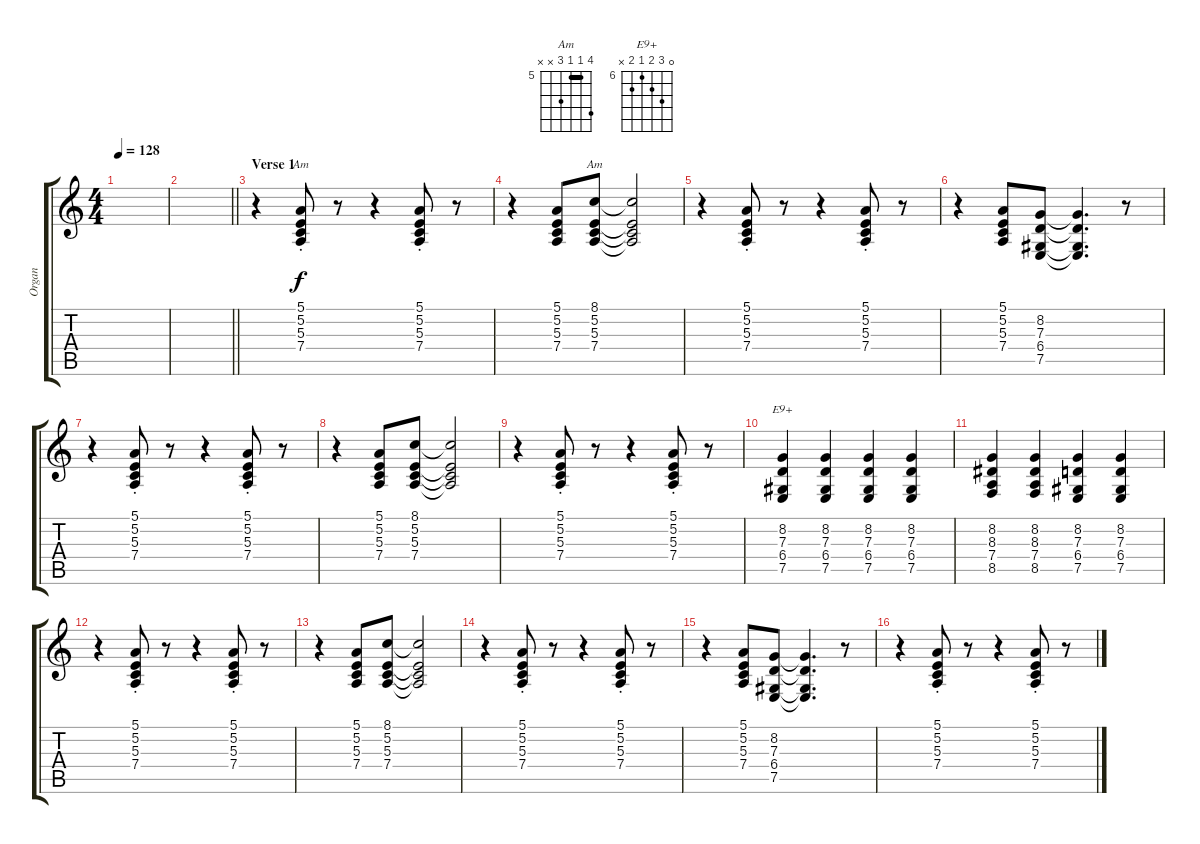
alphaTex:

\track ("Organ" "Organ") {instrument drawbarorgan}
\staff {score tabs}
\tuning (E4 B3 G3 D3 A2 E2) {hide}
\chord ("Am" 5 5 5 7 x x) {firstfret 5 barre 5}
\chord ("Am" 8 5 5 7 x x) {firstfret 5 barre 5}
\chord ("E9+" 0 8 7 6 7 x) {firstfret 6}
\ts (4 4)
\tempo 128
\clef g2
\ks c
|
\barLineRight lightlight
|
\section ("" "Verse 1")
r.4 (5.1{st} 5.2{st} 5.3{st} 7.4{st}).8{ch "Am"} r.8 r.4 (5.1{st} 5.2{st} 5.3{st} 7.4{st}).8 r.8 |
r.4 (5.1 5.2 5.3 7.4).8 (8.1 5.2 5.3 7.4).8{ch "Am"} (8.1{t} 5.2{t} 5.3{t} 7.4{t}).2 |
r.4 (5.1{st} 5.2{st} 5.3{st} 7.4{st}).8 r.8 r.4 (5.1{st} 5.2{st} 5.3{st} 7.4{st}).8 r.8 |
r.4 (5.1 5.2 5.3 7.4).8 (8.2 7.3 6.4 7.5).8 (8.2{t} 7.3{t} 6.4{t} 7.5{t}).4{d} r.8 |
r.4 (5.1{st} 5.2{st} 5.3{st} 7.4{st}).8 r.8 r.4 (5.1{st} 5.2{st} 5.3{st} 7.4{st}).8 r.8 |
r.4 (5.1 5.2 5.3 7.4).8 (8.1 5.2 5.3 7.4).8 (8.1{t} 5.2{t} 5.3{t} 7.4{t}).2 |
r.4 (5.1{st} 5.2{st} 5.3{st} 7.4{st}).8 r.8 r.4 (5.1{st} 5.2{st} 5.3{st} 7.4{st}).8 r.8 |
(8.2 7.3 6.4 7.5).4{ch "E9+"} (8.2 7.3 6.4 7.5).4 (8.2 7.3 6.4 7.5).4 (8.2 7.3 6.4 7.5).4 |
(8.2 8.3 7.4 8.5).4 (8.2 8.3 7.4 8.5).4 (8.2 7.3 6.4 7.5).4 (8.2 7.3 6.4 7.5).4 |
r.4 (5.1{st} 5.2{st} 5.3{st} 7.4{st}).8 r.8 r.4 (5.1{st} 5.2{st} 5.3{st} 7.4{st}).8 r.8 |
r.4 (5.1 5.2 5.3 7.4).8 (8.1 5.2 5.3 7.4).8 (8.1{t} 5.2{t} 5.3{t} 7.4{t}).2 |
r.4 (5.1{st} 5.2{st} 5.3{st} 7.4{st}).8 r.8 r.4 (5.1{st} 5.2{st} 5.3{st} 7.4{st}).8 r.8 |
r.4 (5.1 5.2 5.3 7.4).8 (8.2 7.3 6.4 7.5).8 (8.2{t} 7.3{t} 6.4{t} 7.5{t}).4{d} r.8 |
r.4 (5.1{st} 5.2{st} 5.3{st} 7.4{st}).8 r.8 r.4 (5.1{st} 5.2{st} 5.3{st} 7.4{st}).8 r.8
